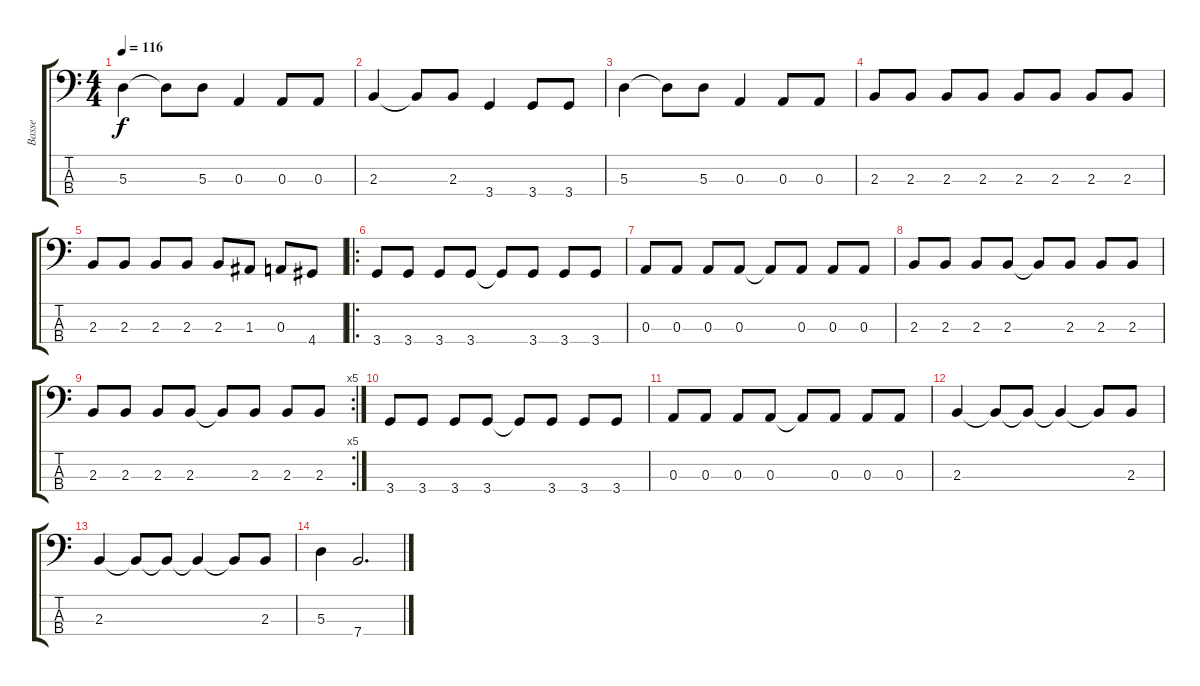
\track ("Basse" "Basse") {instrument electricbassfinger}
\staff {score tabs}
\tuning (G2 D2 A1 E1) {hide}
\ts (4 4)
\tempo 116
\clef f4
\ks c
5.3.4{dy f} 5.3{t}.8 5.3.8 0.3.4 0.3.8 0.3.8 |
2.3.4 2.3{t}.8 2.3.8 3.4.4 3.4.8 3.4.8 |
5.3.4 5.3{t}.8 5.3.8 0.3.4 0.3.8 0.3.8 |
2.3.8 2.3.8 2.3.8 2.3.8 2.3.8 2.3.8 2.3.8 2.3.8 |
2.3.8 2.3.8 2.3.8 2.3.8 2.3.8 1.3.8 0.3.8 4.4.8 |
\ro
3.4.8 3.4.8 3.4.8 3.4.8 3.4{t}.8 3.4.8 3.4.8 3.4.8 |
0.3.8 0.3.8 0.3.8 0.3.8 0.3{t}.8 0.3.8 0.3.8 0.3.8 |
2.3.8 2.3.8 2.3.8 2.3.8 2.3{t}.8 2.3.8 2.3.8 2.3.8 |
\rc 5
2.3.8 2.3.8 2.3.8 2.3.8 2.3{t}.8 2.3.8 2.3.8 2.3.8 |
3.4.8 3.4.8 3.4.8 3.4.8 3.4{t}.8 3.4.8 3.4.8 3.4.8 |
0.3.8 0.3.8 0.3.8 0.3.8 0.3{t}.8 0.3.8 0.3.8 0.3.8 |
2.3.4 2.3{t}.8 2.3{t}.8 2.3{t}.4 2.3{t}.8 2.3.8 |
2.3.4 2.3{t}.8 2.3{t}.8 2.3{t}.4 2.3{t}.8 2.3.8 |
5.3.4 7.4.2{d}
